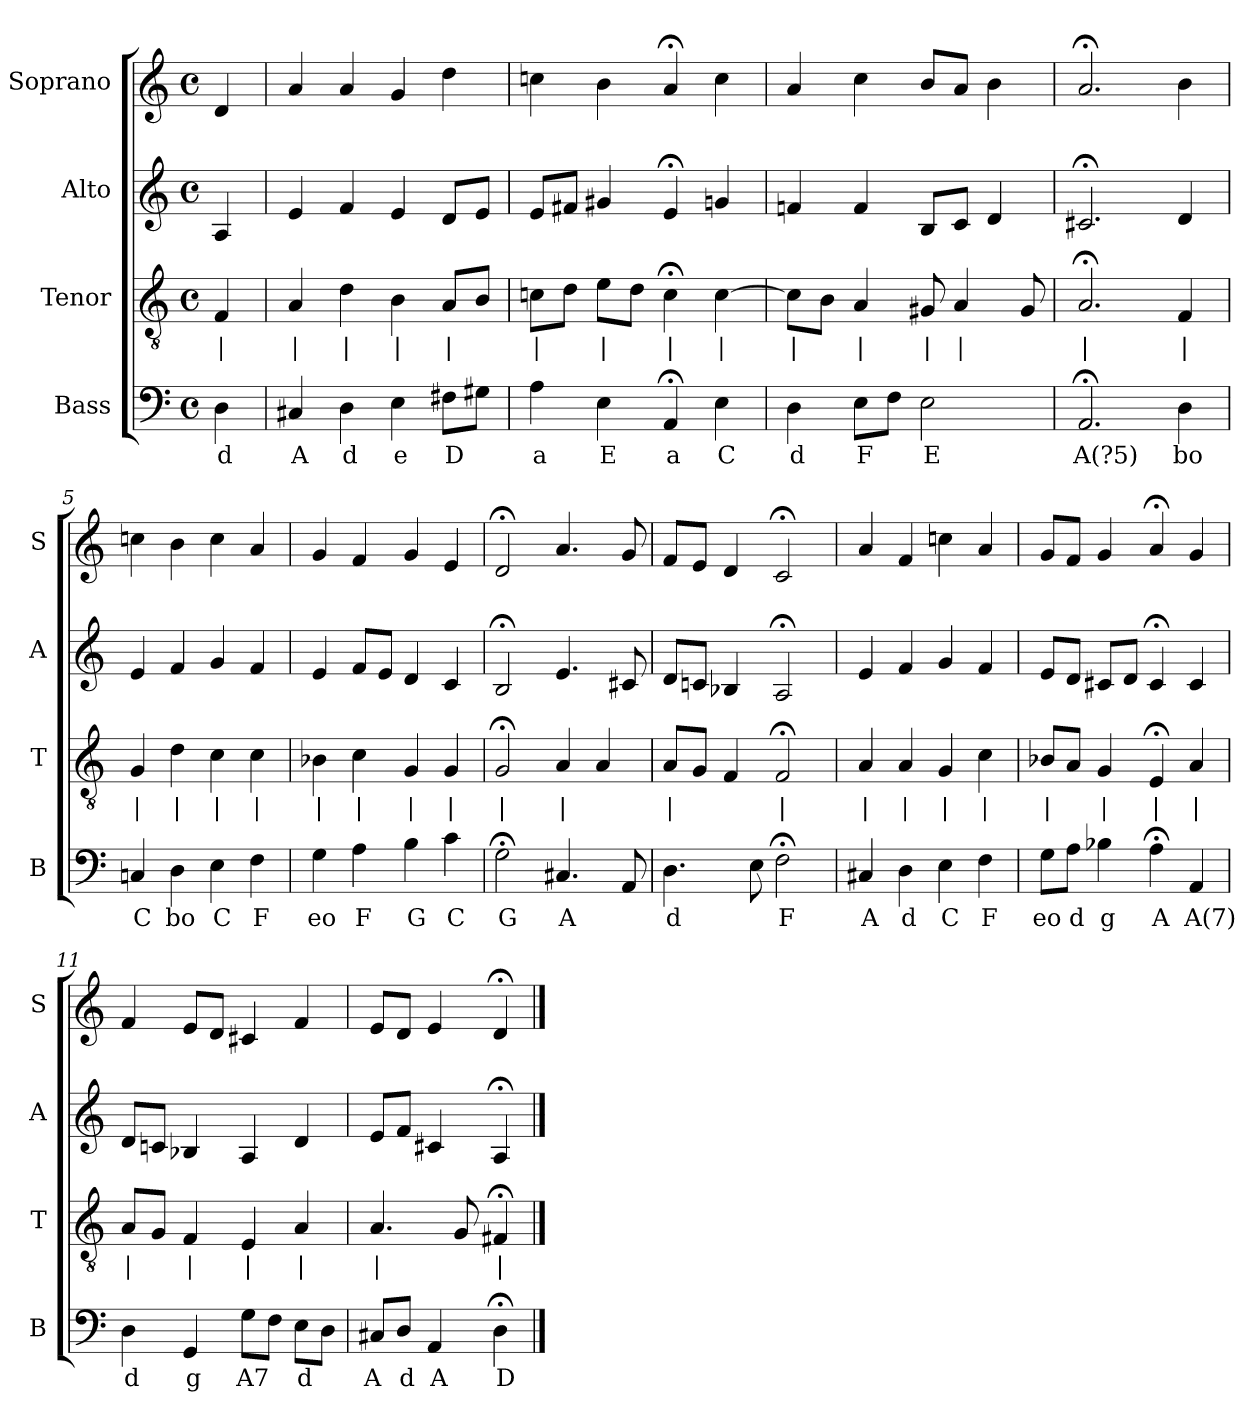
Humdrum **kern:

**kern	**text	**kern	**text	**kern	**kern
*part4	*part4	*part3	*part3	*part2	*part1
*staff4	*staff4	*staff3	*staff3	*staff2	*staff1
*I"Bass	*	*I"Tenor	*	*I"Alto	*I"Soprano
*I'B	*	*I'T	*	*I'A	*I'S
*clefF4	*	*clefGv2	*	*clefG2	*clefG2
*k[]	*	*k[]	*	*k[]	*k[]
*D:dor	*	*D:dor	*	*D:dor	*D:dor
*M4/4	*	*M4/4	*	*M4/4	*M4/4
*met(c)	*	*met(c)	*	*met(c)	*met(c)
*MM100	*	*MM100	*	*MM100	*MM100
=	=	=	=	=	=
4D	d	4F	|	4A	4d
=1	=1	=1	=1	=1	=1
4C#X	A	4A	|	4e	4a
4D	d	4d	|	4f	4a
4E	e	4B	|	4e	4g
8F#XL	D	8AL	|	8dL	4dd
8G#XJ	.	8BJ	.	8eJ	.
=2	=2	=2	=2	=2	=2
4A	a	8cnL	|	8eL	4ccn
.	.	8dJ	.	8f#XJ	.
4E	E	8eL	|	4g#X	4b
.	.	8dJ	.	.	.
4AA;<	a	4c;<	|	4e;<	4a;<
4E	C	[4c	|	4gn	4cc
=3	=3	=3	=3	=3	=3
4D	d	8cL]	|	4fn	4a
.	.	8BJ	.	.	.
8EL	F	4A	|	4f	4cc
8FJ	.	.	.	.	.
2E	E	8G#X	|	8BL	8bL
.	.	4A	|	8cJ	8aJ
.	.	.	.	4d	4b
.	.	8G#	.	.	.
=4	=4	=4	=4	=4	=4
2.AA;<	A(?5)	2.A;<	|	2.c#X;<	2.a;<
4D	bo	4F	|	4d	4b
=5	=5	=5	=5	=5	=5
4Cn	C	4G	|	4e	4ccn
4D	bo	4d	|	4f	4b
4E	C	4c	|	4g	4cc
4F	F	4c	|	4f	4a
=6	=6	=6	=6	=6	=6
4G	eo	4B-X	|	4e	4g
4A	F	4c	|	8fL	4f
.	.	.	.	8eJ	.
4B	G	4G	|	4d	4g
4c	C	4G	|	4c	4e
=7	=7	=7	=7	=7	=7
2G;<	G	2G;<	|	2B;<	2d;<
4.C#X	A	4A	|	4.e	4.a
.	.	4A	.	.	.
8AA	.	.	.	8c#X	8g
=8	=8	=8	=8	=8	=8
4.D	d	8AL	|	8dL	8fL
.	.	8GJ	.	8cnJ	8eJ
.	.	4F	.	4B-X	4d
8E	.	.	.	.	.
2F;<	F	2F;<	|	2A;<	2c;<
=9	=9	=9	=9	=9	=9
4C#X	A	4A	|	4e	4a
4D	d	4A	|	4f	4f
4E	C	4G	|	4g	4ccn
4F	F	4c	|	4f	4a
=10	=10	=10	=10	=10	=10
8GL	eo	8B-XL	|	8eL	8gL
8AJ	d	8AJ	.	8dJ	8fJ
4B-X	g	4G	|	8c#XL	4g
.	.	.	.	8dJ	.
4A;<	A	4E;<	|	4c#;<	4a;<
4AA	A(7)	4A	|	4c#	4g
=11	=11	=11	=11	=11	=11
4D	d	8AL	|	8dL	4f
.	.	8GJ	.	8cnJ	.
4GG	g	4F	|	4B-X	8eL
.	.	.	.	.	8dJ
8GL	A7	4E	|	4A	4c#X
8FJ	.	.	.	.	.
8EL	d	4A	|	4d	4f
8DJ	.	.	.	.	.
=12	=12	=12	=12	=12	=12
8C#XL	A	4.A	|	8eL	8eL
8DJ	d	.	.	8fJ	8dJ
4AA	A	.	.	4c#X	4e
.	.	8G	.	.	.
4D;<	D	4F#X;<	|	4A;<	4d;<
==	==	==	==	==	==
*-	*-	*-	*-	*-	*-
